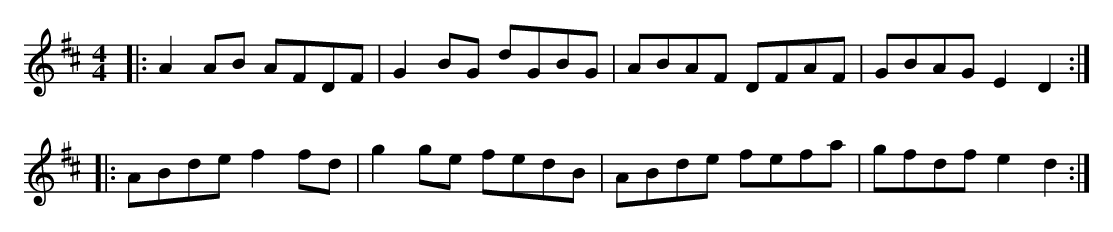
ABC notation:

X:1
M:4/4
K:D
|:A2AB AFDF|G2BG dGBG|ABAF DFAF|GBAG E2D2:|
|:ABde f2fd|g2ge fedB|ABde fefa|gfdf e2d2:|
